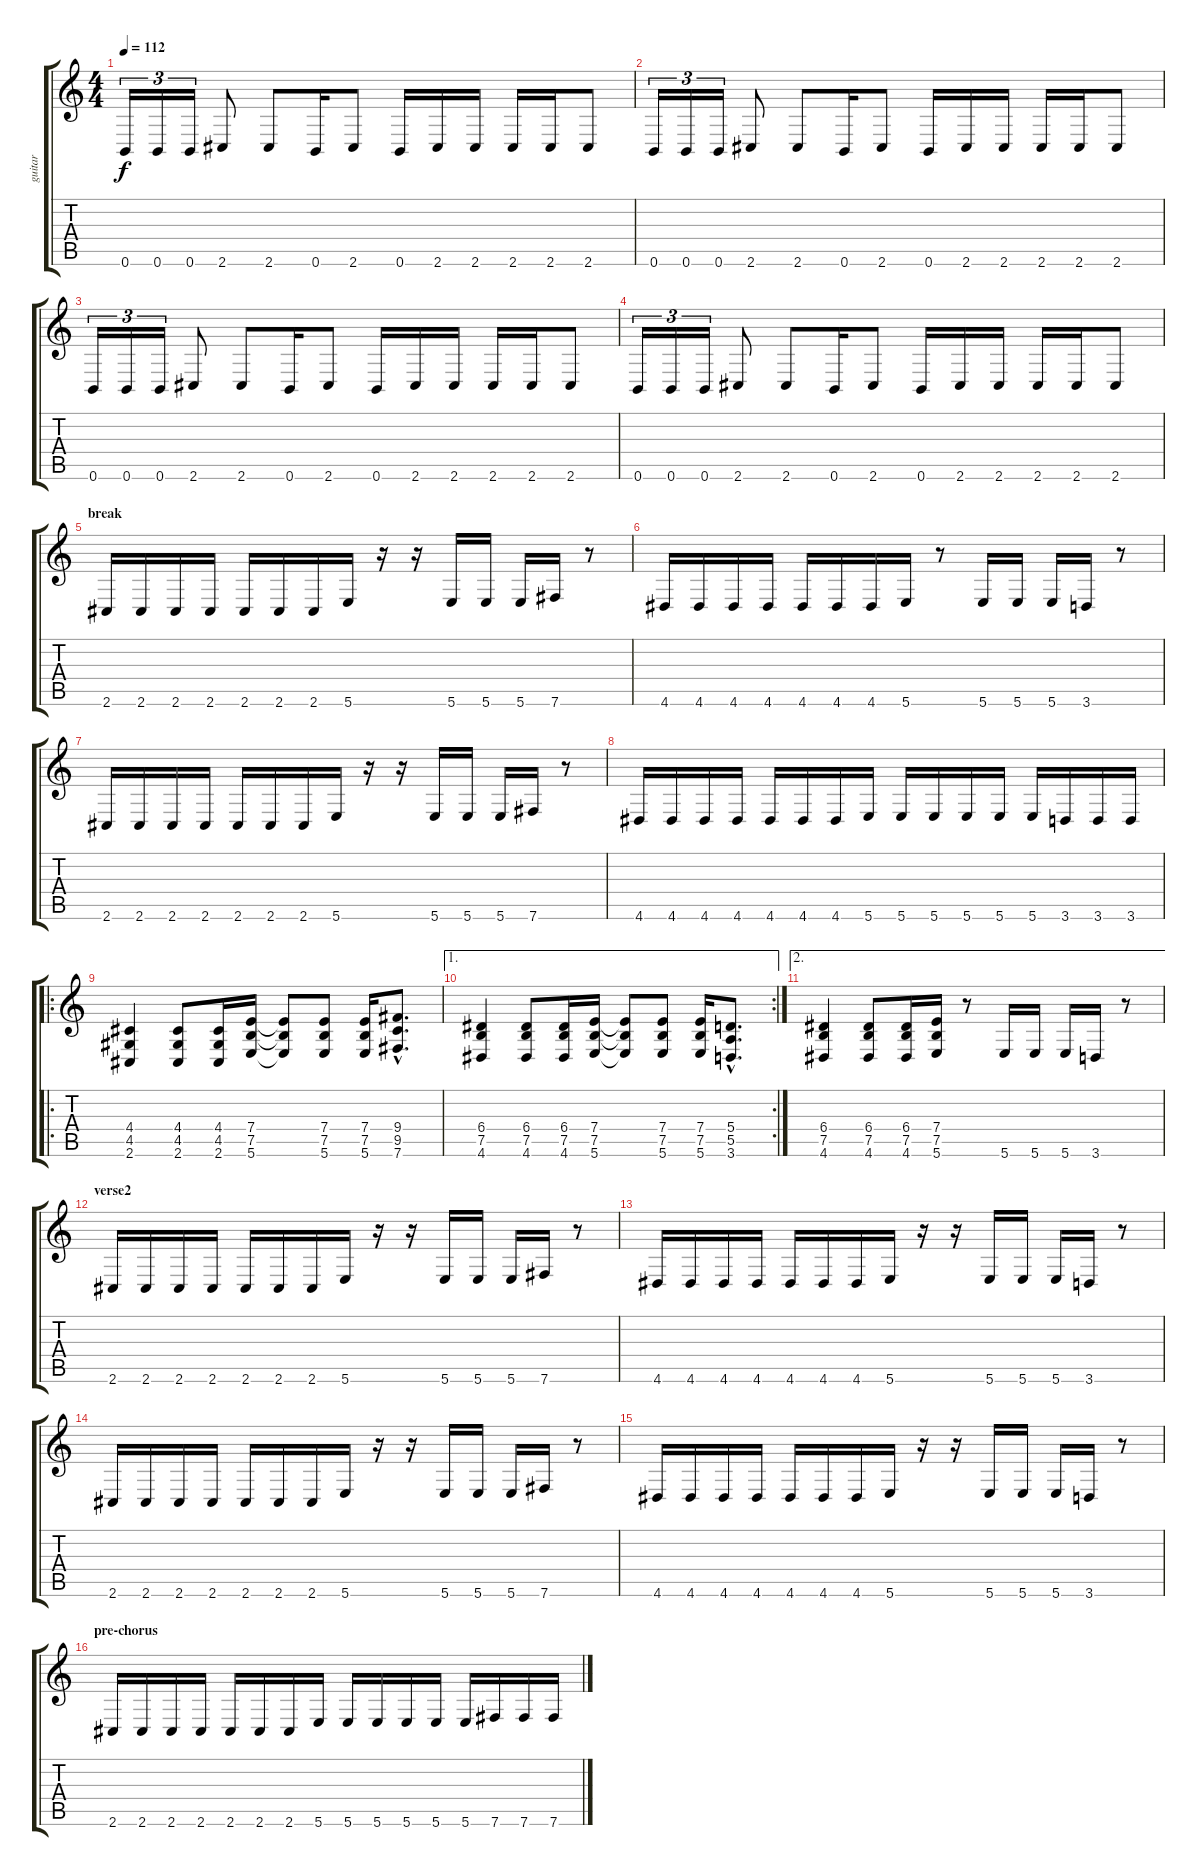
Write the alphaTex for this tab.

\track ("guitar" "guitar") {instrument distortionguitar}
\staff {score tabs}
\tuning (B3 G3 D3 A2 E2 B1) {hide}
\ts (4 4)
\tempo 112
\clef g2
\ks c
0.6.16{tu (3 2) dy f} 0.6.16{tu (3 2)} 0.6.16{tu (3 2)} 2.6.8 2.6.8 0.6.16 2.6.8 0.6.16 2.6.16 2.6.16 2.6.16 2.6.16 2.6.8 |
0.6.16{tu (3 2)} 0.6.16{tu (3 2)} 0.6.16{tu (3 2)} 2.6.8 2.6.8 0.6.16 2.6.8 0.6.16 2.6.16 2.6.16 2.6.16 2.6.16 2.6.8 |
0.6.16{tu (3 2)} 0.6.16{tu (3 2)} 0.6.16{tu (3 2)} 2.6.8 2.6.8 0.6.16 2.6.8 0.6.16 2.6.16 2.6.16 2.6.16 2.6.16 2.6.8 |
0.6.16{tu (3 2)} 0.6.16{tu (3 2)} 0.6.16{tu (3 2)} 2.6.8 2.6.8 0.6.16 2.6.8 0.6.16 2.6.16 2.6.16 2.6.16 2.6.16 2.6.8 |
\section ("" "break")
2.6.16 2.6.16 2.6.16 2.6.16 2.6.16 2.6.16 2.6.16 5.6.16 r.16 r.16 5.6.16 5.6.16 5.6.16 7.6.16 r.8 |
4.6.16 4.6.16 4.6.16 4.6.16 4.6.16 4.6.16 4.6.16 5.6.16 r.8 5.6.16 5.6.16 5.6.16 3.6.16 r.8 |
2.6.16 2.6.16 2.6.16 2.6.16 2.6.16 2.6.16 2.6.16 5.6.16 r.16 r.16 5.6.16 5.6.16 5.6.16 7.6.16 r.8 |
4.6.16 4.6.16 4.6.16 4.6.16 4.6.16 4.6.16 4.6.16 5.6.16 5.6.16 5.6.16 5.6.16 5.6.16 5.6.16 3.6.16 3.6.16 3.6.16 |
\ro
(4.4 4.5 2.6).4 (4.4 4.5 2.6).8 (4.4 4.5 2.6).16 (7.4 7.5 5.6).16 (7.4{t} 7.5{t} 5.6{t}).8 (7.4 7.5 5.6).8 (7.4 7.5 5.6).16 (9.4{hac} 9.5{hac} 7.6{hac}).8{d} |
\ae 1
\rc 2
(6.4 7.5 4.6).4 (6.4 7.5 4.6).8 (6.4 7.5 4.6).16 (7.4 7.5 5.6).16 (7.4{t} 7.5{t} 5.6{t}).8 (7.4 7.5 5.6).8 (7.4 7.5 5.6).16 (5.4{hac} 5.5{hac} 3.6{hac}).8{d} |
\ae 2
(6.4 7.5 4.6).4 (6.4 7.5 4.6).8 (6.4 7.5 4.6).16 (7.4 7.5 5.6).16 r.8 5.6.16 5.6.16 5.6.16 3.6.16 r.8 |
\section ("" "verse2")
2.6.16 2.6.16 2.6.16 2.6.16 2.6.16 2.6.16 2.6.16 5.6.16 r.16 r.16 5.6.16 5.6.16 5.6.16 7.6.16 r.8 |
4.6.16 4.6.16 4.6.16 4.6.16 4.6.16 4.6.16 4.6.16 5.6.16 r.16 r.16 5.6.16 5.6.16 5.6.16 3.6.16 r.8 |
2.6.16 2.6.16 2.6.16 2.6.16 2.6.16 2.6.16 2.6.16 5.6.16 r.16 r.16 5.6.16 5.6.16 5.6.16 7.6.16 r.8 |
4.6.16 4.6.16 4.6.16 4.6.16 4.6.16 4.6.16 4.6.16 5.6.16 r.16 r.16 5.6.16 5.6.16 5.6.16 3.6.16 r.8 |
\section ("" "pre-chorus")
2.6.16 2.6.16 2.6.16 2.6.16 2.6.16 2.6.16 2.6.16 5.6.16 5.6.16 5.6.16 5.6.16 5.6.16 5.6.16 7.6.16 7.6.16 7.6.16
